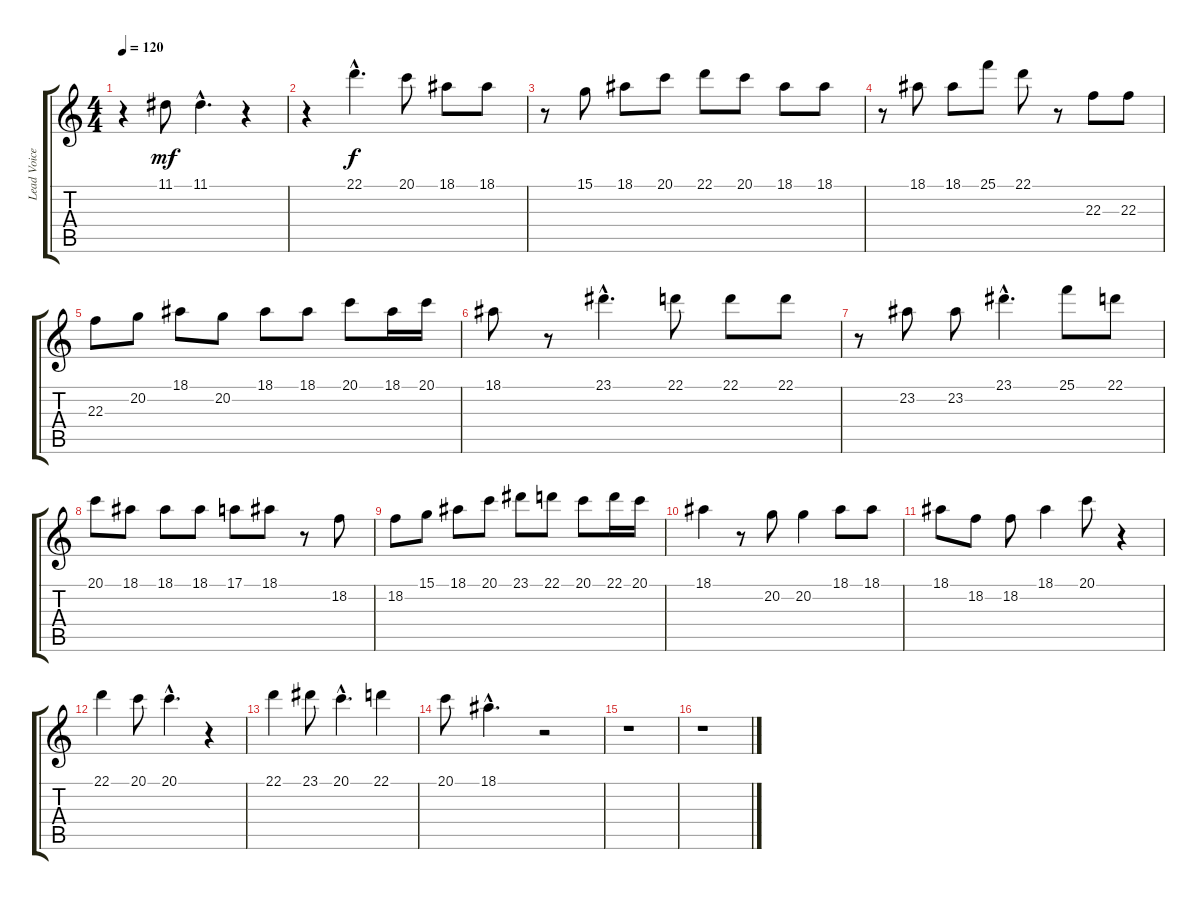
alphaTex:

\track ("Lead Voice" "Lead Voice") {instrument flute}
\staff {score tabs}
\tuning (E4 B3 G3 D3 A2 E2) {hide}
\ts (4 4)
\tempo 120
\clef g2
\ks c
r.4{dy mf} 11.1.8 11.1{hac}.4{d} r.4 |
r.4 22.1{hac}.4{d dy f} 20.1.8 18.1.8 18.1.8 |
r.8 15.1.8 18.1.8 20.1.8 22.1.8 20.1.8 18.1.8 18.1.8 |
r.8 18.1.8 18.1.8 25.1.8 22.1.8 r.8 22.3.8 22.3.8 |
22.3.8 20.2.8 18.1.8 20.2.8 18.1.8 18.1.8 20.1.8 18.1.16 20.1.16 |
18.1.8 r.8 23.1{hac}.4{d} 22.1.8 22.1.8 22.1.8 |
r.8 23.2.8 23.2.8 23.1{hac}.4{d} 25.1.8 22.1.8 |
20.1.8 18.1.8 18.1.8 18.1.8 17.1.8 18.1.8 r.8 18.2.8 |
18.2.8 15.1.8 18.1.8 20.1.8 23.1.8 22.1.8 20.1.8 22.1.16 20.1.16 |
18.1.4 r.8 20.2.8 20.2.4 18.1.8 18.1.8 |
18.1.8 18.2.8 18.2.8 18.1.4 20.1.8 r.4 |
22.1.4 20.1.8 20.1{hac}.4{d} r.4 |
22.1.4 23.1.8 20.1{hac}.4{d} 22.1.4 |
20.1.8 18.1{hac}.4{d} r.2 |
r.1 |
r.1
